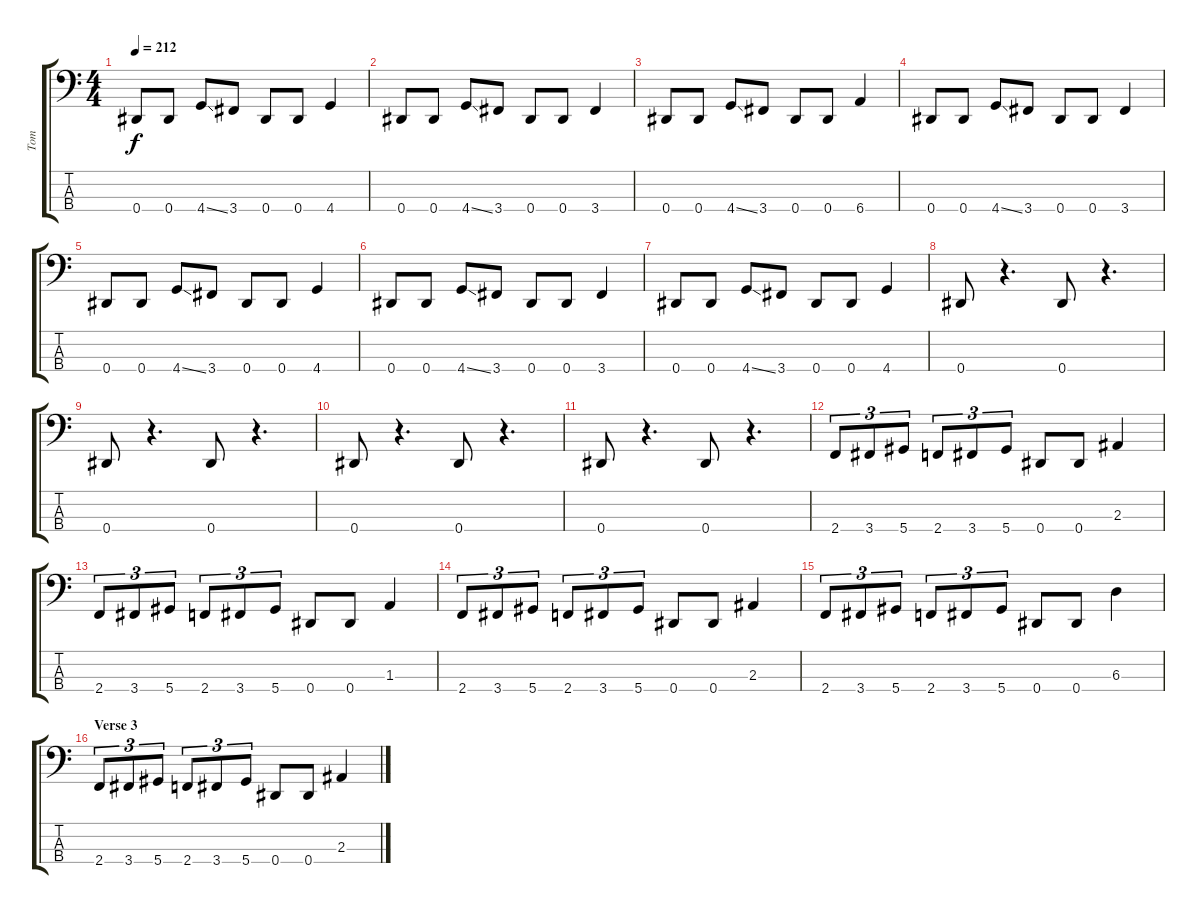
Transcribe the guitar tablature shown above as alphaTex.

\track ("Tom" "Tom") {instrument electricbasspick}
\staff {score tabs}
\tuning (Gb2 Db2 Ab1 Eb1) {hide}
\ts (4 4)
\tempo 212
\clef f4
\ks c
0.4.8{dy f} 0.4.8 4.4{ss}.8 3.4.8 0.4.8 0.4.8 4.4.4 |
0.4.8 0.4.8 4.4{ss}.8 3.4.8 0.4.8 0.4.8 3.4.4 |
0.4.8 0.4.8 4.4{ss}.8 3.4.8 0.4.8 0.4.8 6.4.4 |
0.4.8 0.4.8 4.4{ss}.8 3.4.8 0.4.8 0.4.8 3.4.4 |
0.4.8 0.4.8 4.4{ss}.8 3.4.8 0.4.8 0.4.8 4.4.4 |
0.4.8 0.4.8 4.4{ss}.8 3.4.8 0.4.8 0.4.8 3.4.4 |
0.4.8 0.4.8 4.4{ss}.8 3.4.8 0.4.8 0.4.8 4.4.4 |
0.4.8 r.4{d} 0.4.8 r.4{d} |
0.4.8 r.4{d} 0.4.8 r.4{d} |
0.4.8 r.4{d} 0.4.8 r.4{d} |
0.4.8 r.4{d} 0.4.8 r.4{d} |
2.4.8{tu (3 2)} 3.4.8{tu (3 2)} 5.4.8{tu (3 2)} 2.4.8{tu (3 2)} 3.4.8{tu (3 2)} 5.4.8{tu (3 2)} 0.4.8 0.4.8 2.3.4 |
2.4.8{tu (3 2)} 3.4.8{tu (3 2)} 5.4.8{tu (3 2)} 2.4.8{tu (3 2)} 3.4.8{tu (3 2)} 5.4.8{tu (3 2)} 0.4.8 0.4.8 1.3.4 |
2.4.8{tu (3 2)} 3.4.8{tu (3 2)} 5.4.8{tu (3 2)} 2.4.8{tu (3 2)} 3.4.8{tu (3 2)} 5.4.8{tu (3 2)} 0.4.8 0.4.8 2.3.4 |
2.4.8{tu (3 2)} 3.4.8{tu (3 2)} 5.4.8{tu (3 2)} 2.4.8{tu (3 2)} 3.4.8{tu (3 2)} 5.4.8{tu (3 2)} 0.4.8 0.4.8 6.3.4 |
\section ("" "Verse 3")
2.4.8{tu (3 2)} 3.4.8{tu (3 2)} 5.4.8{tu (3 2)} 2.4.8{tu (3 2)} 3.4.8{tu (3 2)} 5.4.8{tu (3 2)} 0.4.8 0.4.8 2.3.4
